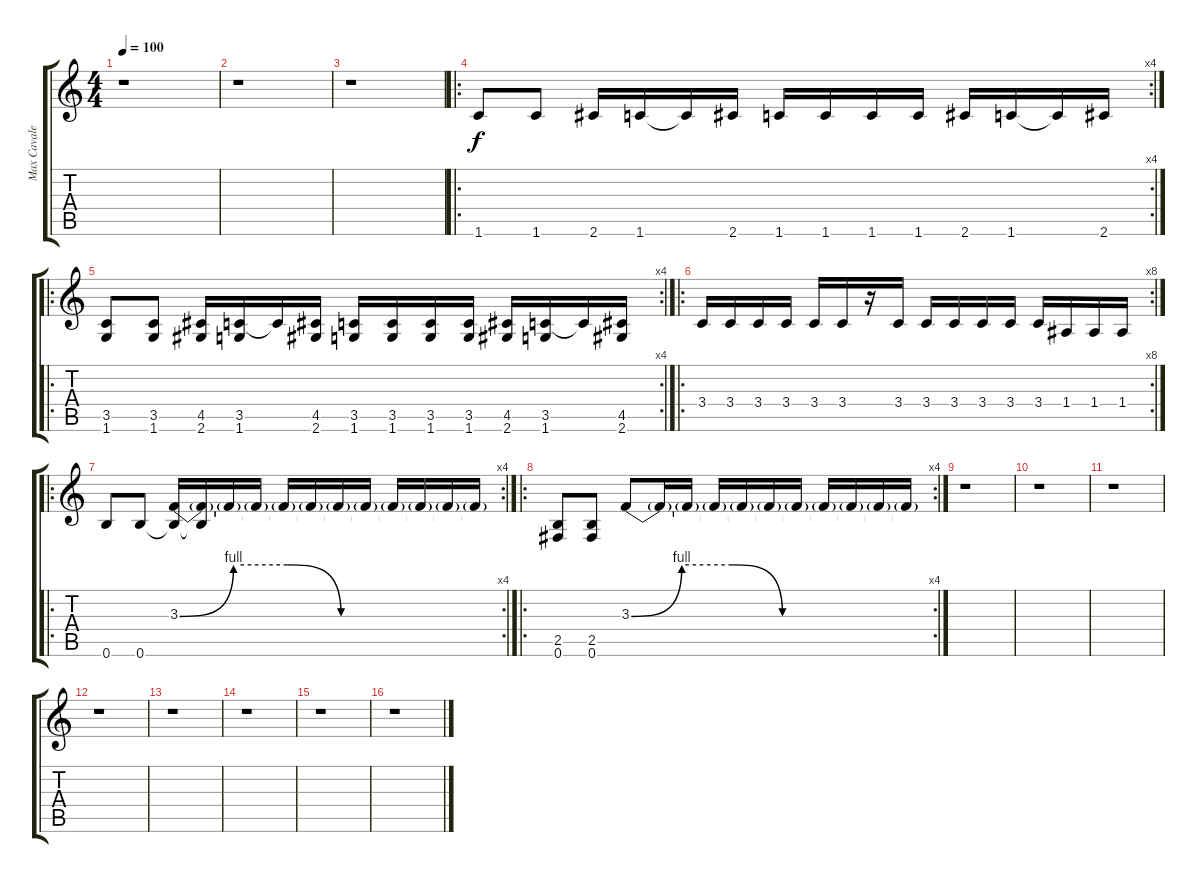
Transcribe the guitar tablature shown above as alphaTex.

\track ("Max Cavalera - Rhythm Guitar" "Max Cavale") {instrument overdrivenguitar}
\staff {score tabs}
\tuning (B3 Gb3 D3 A2 E2 B2) {hide}
\ts (4 4)
\tempo 100
\clef g2
\ks c
r.1{dy f} |
r.1 |
r.1 |
\ro
\rc 4
1.6.8 1.6.8 2.6.16 1.6.16 1.6{t}.16 2.6.16 1.6.16 1.6.16 1.6.16 1.6.16 2.6.16 1.6.16 1.6{t}.16 2.6.16 |
\ro
\rc 4
(3.5 1.6).8 (3.5 1.6).8 (4.5 2.6).16 (3.5 1.6).16 1.6{t}.16 (4.5 2.6).16 (3.5 1.6).16 (3.5 1.6).16 (3.5 1.6).16 (3.5 1.6).16 (4.5 2.6).16 (3.5 1.6).16 1.6{t}.16 (4.5 2.6).16 |
\ro
\rc 8
3.4.16{instrument electricguitarmuted} 3.4.16 3.4.16 3.4.16 3.4.16 3.4.16 r.16 3.4.16 3.4.16 3.4.16 3.4.16 3.4.16 3.4.16 1.4.16 1.4.16 1.4.16 |
\ro
\rc 4
0.6.8{instrument distortionguitar} 0.6.8 (3.3{be (custom 0 0 10 4 20 4 30 0 60 0)} 0.6{t}).16 (3.3{t} 0.6{t}).16 3.3{t}.16 3.3{t}.16 3.3{t}.16 3.3{t}.16 3.3{t}.16 3.3{t}.16 3.3{t}.16 3.3{t}.16 3.3{t}.16 3.3{t}.16 |
\ro
\rc 4
(2.5 0.6).8 (2.5 0.6).8 3.3{be (custom 0 0 10 4 20 4 30 0 60 0)}.8 3.3{t}.16 3.3{t}.16 3.3{t}.16 3.3{t}.16 3.3{t}.16 3.3{t}.16 3.3{t}.16 3.3{t}.16 3.3{t}.16 3.3{t}.16 |
r.1 |
r.1 |
r.1 |
r.1 |
r.1 |
r.1 |
r.1 |
r.1
